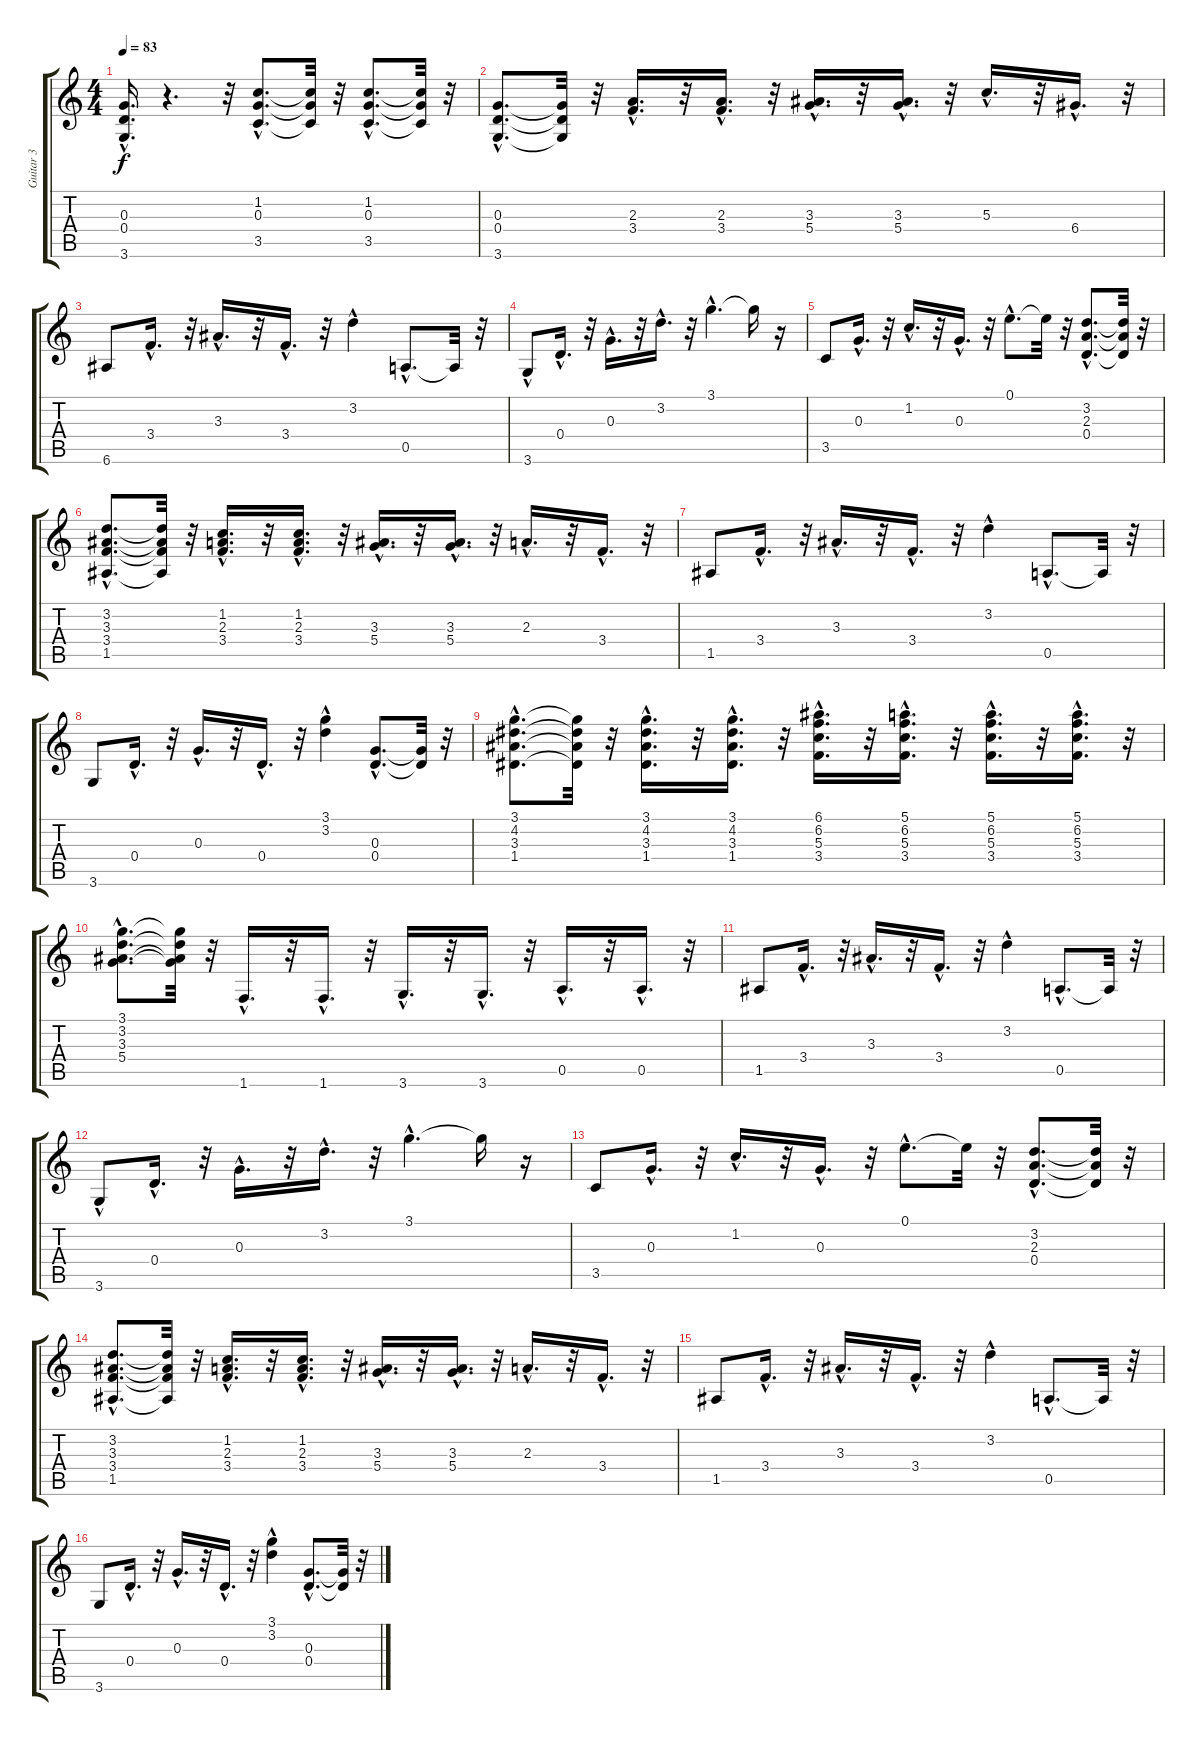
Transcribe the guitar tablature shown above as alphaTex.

\track ("Guitar 3" "Guitar 3") {instrument distortionguitar}
\staff {score tabs}
\tuning (E4 B3 G3 D3 A2 E2) {hide}
\ts (4 4)
\tempo 83
\clef g2
\ks c
(0.3{hac} 0.4{hac} 3.6{hac}).16{d dy f} r.4{d} r.32 (1.2{hac} 0.3{hac} 3.5{hac}).8{d} (1.2{t} 0.3{t} 3.5{t}).32 r.32 (1.2{hac} 0.3{hac} 3.5{hac}).8{d} (1.2{t} 0.3{t} 3.5{t}).32 r.32 |
(0.3{hac} 0.4{hac} 3.6{hac}).8{d} (0.3{t} 0.4{t} 3.6{t}).32 r.32 (2.3{hac} 3.4{hac}).16{d} r.32 (2.3{hac} 3.4{hac}).16{d} r.32 (3.3{hac} 5.4{hac}).16{d} r.32 (3.3{hac} 5.4{hac}).16{d} r.32 5.3{hac}.16{d} r.32 6.4{hac}.16{d} r.32 |
6.6.8 3.4{hac}.16{d} r.32 3.3{hac}.16{d} r.32 3.4{hac}.16{d} r.32 3.2{hac}.4 0.5{hac}.8{d} 0.5{t}.32 r.32 |
3.6{hac}.8 0.4{hac}.16{d} r.32 0.3{hac}.16{d} r.32 3.2{hac}.16{d} r.32 3.1{hac}.4{d} 3.1{t}.16 r.16 |
3.5.8 0.3{hac}.16{d} r.32 1.2{hac}.16{d} r.32 0.3{hac}.16{d} r.32 0.1{hac}.8{d} 0.1{t}.32 r.32 (3.2{hac} 2.3{hac} 0.4{hac}).8{d} (3.2{t} 2.3{t} 0.4{t}).32 r.32 |
(3.2{hac} 3.3{hac} 3.4{hac} 1.5{hac}).8{d} (3.2{t} 3.3{t} 3.4{t} 1.5{t}).32 r.32 (1.2{hac} 2.3{hac} 3.4{hac}).16{d} r.32 (1.2{hac} 2.3{hac} 3.4{hac}).16{d} r.32 (3.3{hac} 5.4{hac}).16{d} r.32 (3.3{hac} 5.4{hac}).16{d} r.32 2.3{hac}.16{d} r.32 3.4{hac}.16{d} r.32 |
1.5.8 3.4{hac}.16{d} r.32 3.3{hac}.16{d} r.32 3.4{hac}.16{d} r.32 3.2{hac}.4 0.5{hac}.8{d} 0.5{t}.32 r.32 |
3.6.8 0.4{hac}.16{d} r.32 0.3{hac}.16{d} r.32 0.4{hac}.16{d} r.32 (3.1{hac} 3.2{hac}).4 (0.3{hac} 0.4{hac}).8{d} (0.3{t} 0.4{t}).32 r.32 |
(3.1{hac} 4.2{hac} 3.3{hac} 1.4{hac}).8{d} (3.1{t} 4.2{t} 3.3{t} 1.4{t}).32 r.32 (3.1{hac} 4.2{hac} 3.3{hac} 1.4{hac}).16{d} r.32 (3.1{hac} 4.2{hac} 3.3{hac} 1.4{hac}).16{d} r.32 (6.1{hac} 6.2{hac} 5.3{hac} 3.4{hac}).16{d} r.32 (5.1{hac} 6.2{hac} 5.3{hac} 3.4{hac}).16{d} r.32 (5.1{hac} 6.2{hac} 5.3{hac} 3.4{hac}).16{d} r.32 (5.1{hac} 6.2{hac} 5.3{hac} 3.4{hac}).16{d} r.32 |
(3.1{hac} 3.2{hac} 3.3{hac} 5.4{hac}).8{d} (3.1{t} 3.2{t} 3.3{t} 5.4{t}).32 r.32 1.6{hac}.16{d} r.32 1.6{hac}.16{d} r.32 3.6{hac}.16{d} r.32 3.6{hac}.16{d} r.32 0.5{hac}.16{d} r.32 0.5{hac}.16{d} r.32 |
1.5.8 3.4{hac}.16{d} r.32 3.3{hac}.16{d} r.32 3.4{hac}.16{d} r.32 3.2{hac}.4 0.5{hac}.8{d} 0.5{t}.32 r.32 |
3.6{hac}.8 0.4{hac}.16{d} r.32 0.3{hac}.16{d} r.32 3.2{hac}.16{d} r.32 3.1{hac}.4{d} 3.1{t}.16 r.16 |
3.5.8 0.3{hac}.16{d} r.32 1.2{hac}.16{d} r.32 0.3{hac}.16{d} r.32 0.1{hac}.8{d} 0.1{t}.32 r.32 (3.2{hac} 2.3{hac} 0.4{hac}).8{d} (3.2{t} 2.3{t} 0.4{t}).32 r.32 |
(3.2{hac} 3.3{hac} 3.4{hac} 1.5{hac}).8{d} (3.2{t} 3.3{t} 3.4{t} 1.5{t}).32 r.32 (1.2{hac} 2.3{hac} 3.4{hac}).16{d} r.32 (1.2{hac} 2.3{hac} 3.4{hac}).16{d} r.32 (3.3{hac} 5.4{hac}).16{d} r.32 (3.3{hac} 5.4{hac}).16{d} r.32 2.3{hac}.16{d} r.32 3.4{hac}.16{d} r.32 |
1.5.8 3.4{hac}.16{d} r.32 3.3{hac}.16{d} r.32 3.4{hac}.16{d} r.32 3.2{hac}.4 0.5{hac}.8{d} 0.5{t}.32 r.32 |
3.6.8 0.4{hac}.16{d} r.32 0.3{hac}.16{d} r.32 0.4{hac}.16{d} r.32 (3.1{hac} 3.2{hac}).4 (0.3{hac} 0.4{hac}).8{d} (0.3{t} 0.4{t}).32 r.32
